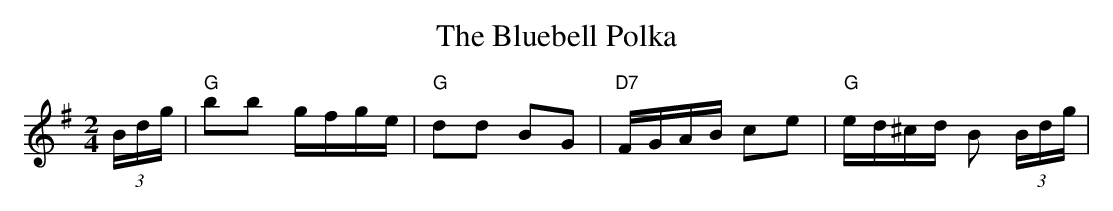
X:1
T:The Bluebell Polka
M:2/4
L:1/16
K:G
(3Bdg|"G" b2b2 gfge|"G" d2d2 B2G2|"D7" FGAB c2e2|"G" ed^cd B2  (3Bdg|
